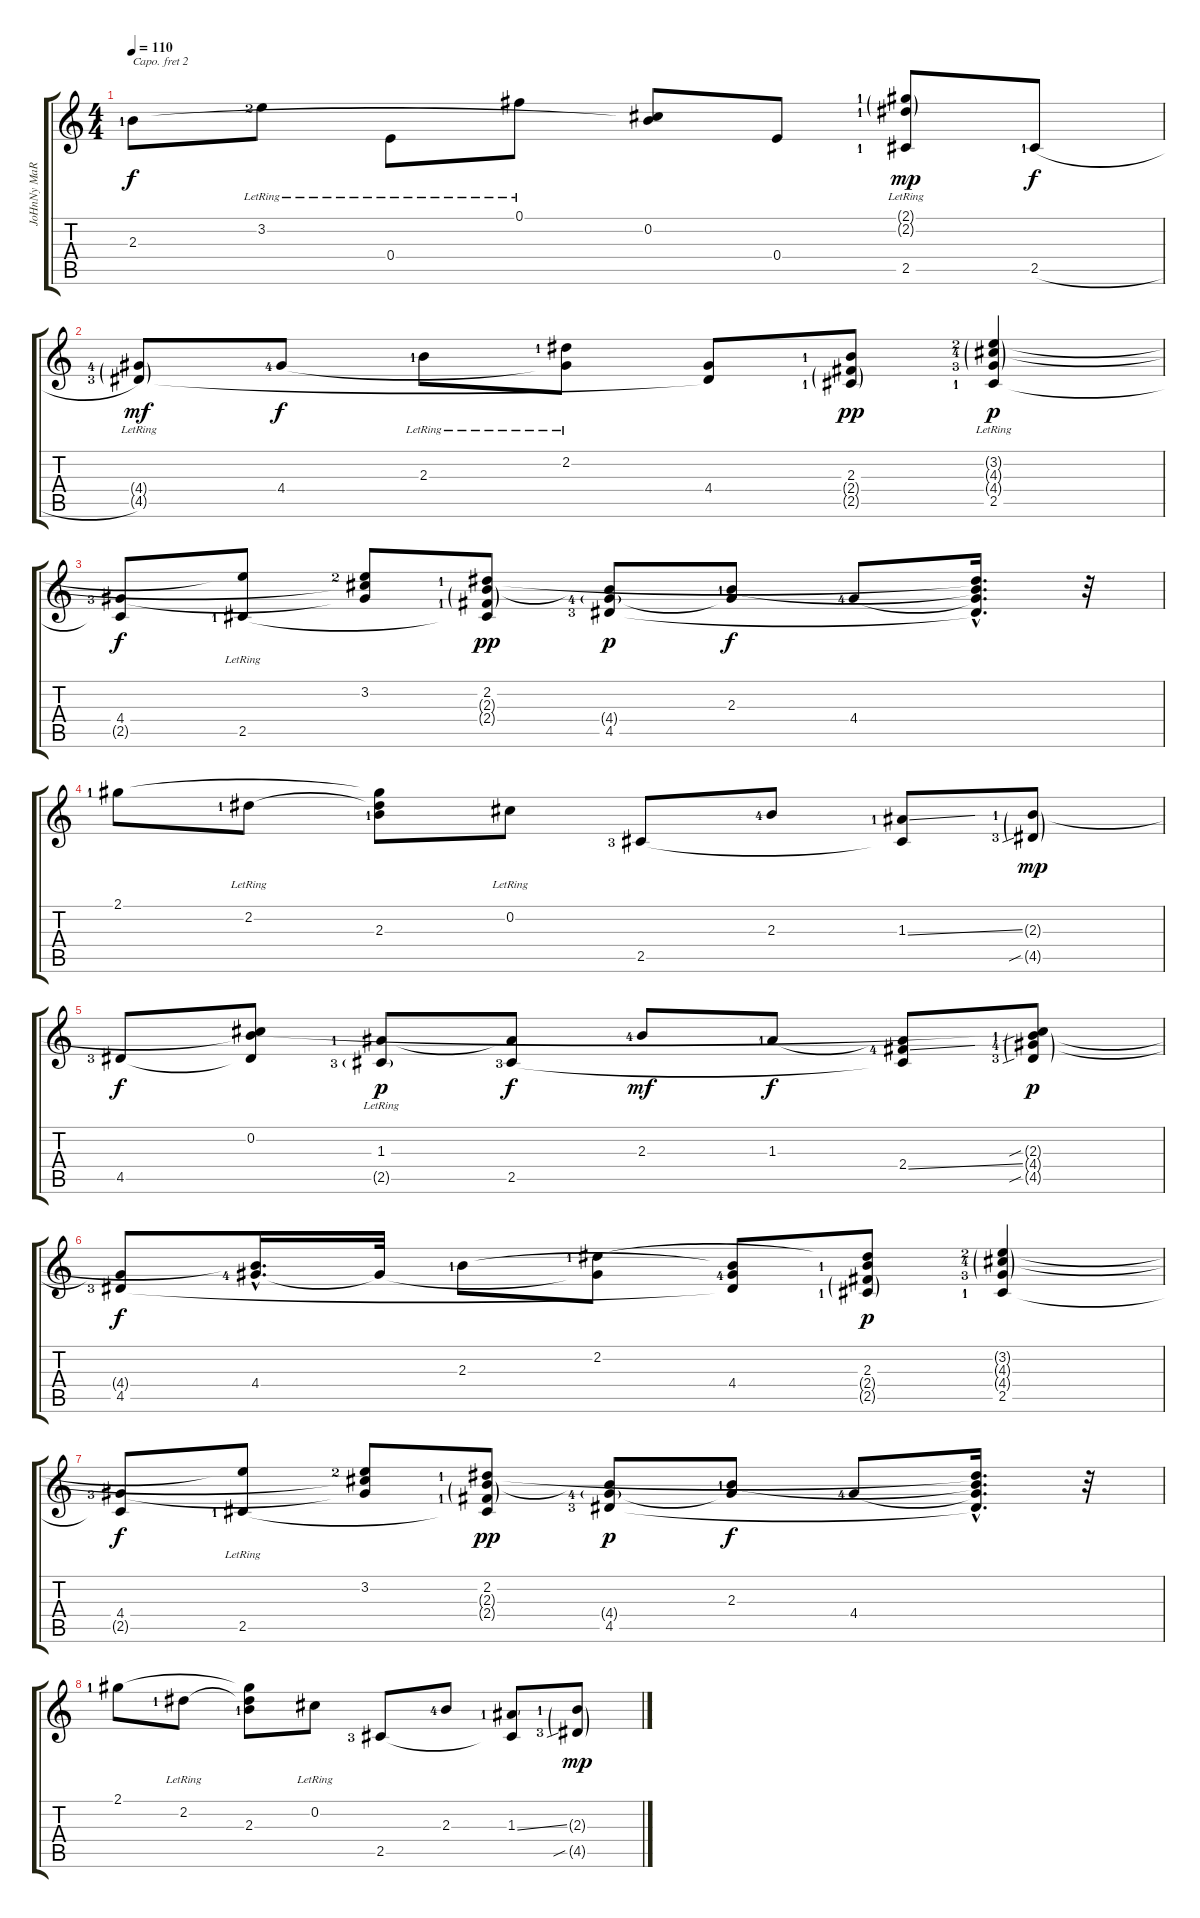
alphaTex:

\track ("JoHnNy MaRr" "JoHnNy MaR") {instrument electricguitarclean}
\staff {score tabs}
\capo 2
\tuning (E4 B3 G3 D3 A2 E2) {hide}
\ts (4 4)
\tempo 110
\clef g2
\ks c
2.3{lf 2}.8{dy f} 3.2{lr lf 3}.8 0.4{lr}.8 0.1{lr}.8 (0.2 2.3{t}).8 0.4.8 (2.1{g lr lf 2} 2.2{g lr lf 2} 2.5{lf 2}).8{dy mp} 2.5{h lf 2}.8{dy f} |
(4.4{g lr lf 5} 4.5{g lr lf 4}).8{dy mf} 4.4{lf 5}.8{dy f} 2.3{lr lf 2}.8 (2.2{lr lf 2} 4.4{t}).8 (4.4 4.5{t}).8 (2.3{lf 2} 2.4{g} 2.5{g lf 2}).8{dy pp} (3.2{g lr lf 3} 4.3{g lr lf 5} 4.4{g lf 4} 2.5{lr lf 2}).4{dy p} |
(4.4{lf 4} 2.5{t}).8{dy f} (3.2{t} 2.5{lr lf 2}).8 (3.2{lf 3} 4.3{t} 4.4{t}).8 (2.2{lf 2} 2.3{g} 2.4{g lf 2} 2.5{t}).8{dy pp} (2.3{t} 4.4{g lf 5} 4.5{lf 4}).8{dy p volume 14} (2.3{lf 2} 4.4{t}).8{dy f volume 15} 4.4{lf 5}.8{volume 14} (2.2{hac t} 2.3{hac t} 4.4{hac t} 4.5{hac t}).16{d} r.32 |
2.1{lf 2}.8{volume 16} 2.2{lr lf 2}.8{volume 15} (2.1{t} 2.2{t} 2.3{lf 2}).8 0.2{lr}.8 2.5{lf 4}.8 2.3{lf 5}.8 (1.3{ss lf 2} 2.5{t}).8 (2.3{g lf 2} 4.5{sib g lf 4}).8{dy mp volume 14} |
4.5{lf 4}.8{dy f volume 16} (0.2 2.3{t} 4.5{t}).8 (1.3{lr lf 2} 2.5{g lr lf 4}).8{dy p} (1.3{t} 2.5{lf 4}).8{dy f volume 16} 2.3{lf 5}.8{dy mf volume 16} 1.3{lf 2}.8{dy f} (1.3{t} 2.4{ss lf 5} 2.5{t}).8{volume 15} (0.2{t} 2.3{sib g lf 2} 4.4{g lf 5} 4.5{sib g lf 4}).8{dy p volume 14} |
(4.4{t} 4.5{lf 4}).8{dy f volume 16} (2.3{hac t} 4.4{hac lf 5}).16{d} 4.4{t}.32 2.3{lf 2}.8 (2.2{lf 2} 4.4{t}).8 (2.3{t} 4.4{lf 5} 4.5{t}).8 (2.2{t} 2.3{lf 2} 2.4{g} 2.5{g lf 2}).8{dy p} (3.2{g lf 3} 4.3{g lf 5} 4.4{g lf 4} 2.5{lf 2}).4 |
(4.4{lf 4} 2.5{t}).8{dy f} (3.2{t} 2.5{lr lf 2}).8 (3.2{lf 3} 4.3{t} 4.4{t}).8 (2.2{lf 2} 2.3{g} 2.4{g lf 2} 2.5{t}).8{dy pp} (2.3{t} 4.4{g lf 5} 4.5{lf 4}).8{dy p volume 14} (2.3{lf 2} 4.4{t}).8{dy f volume 15} 4.4{lf 5}.8{volume 14} (2.2{hac t} 2.3{hac t} 4.4{hac t} 4.5{hac t}).16{d} r.32 |
2.1{lf 2}.8{volume 16} 2.2{lr lf 2}.8{volume 15} (2.1{t} 2.2{t} 2.3{lf 2}).8 0.2{lr}.8 2.5{lf 4}.8 2.3{lf 5}.8 (1.3{ss lf 2} 2.5{t}).8 (2.3{g lf 2} 4.5{sib g lf 4}).8{dy mp volume 14}
